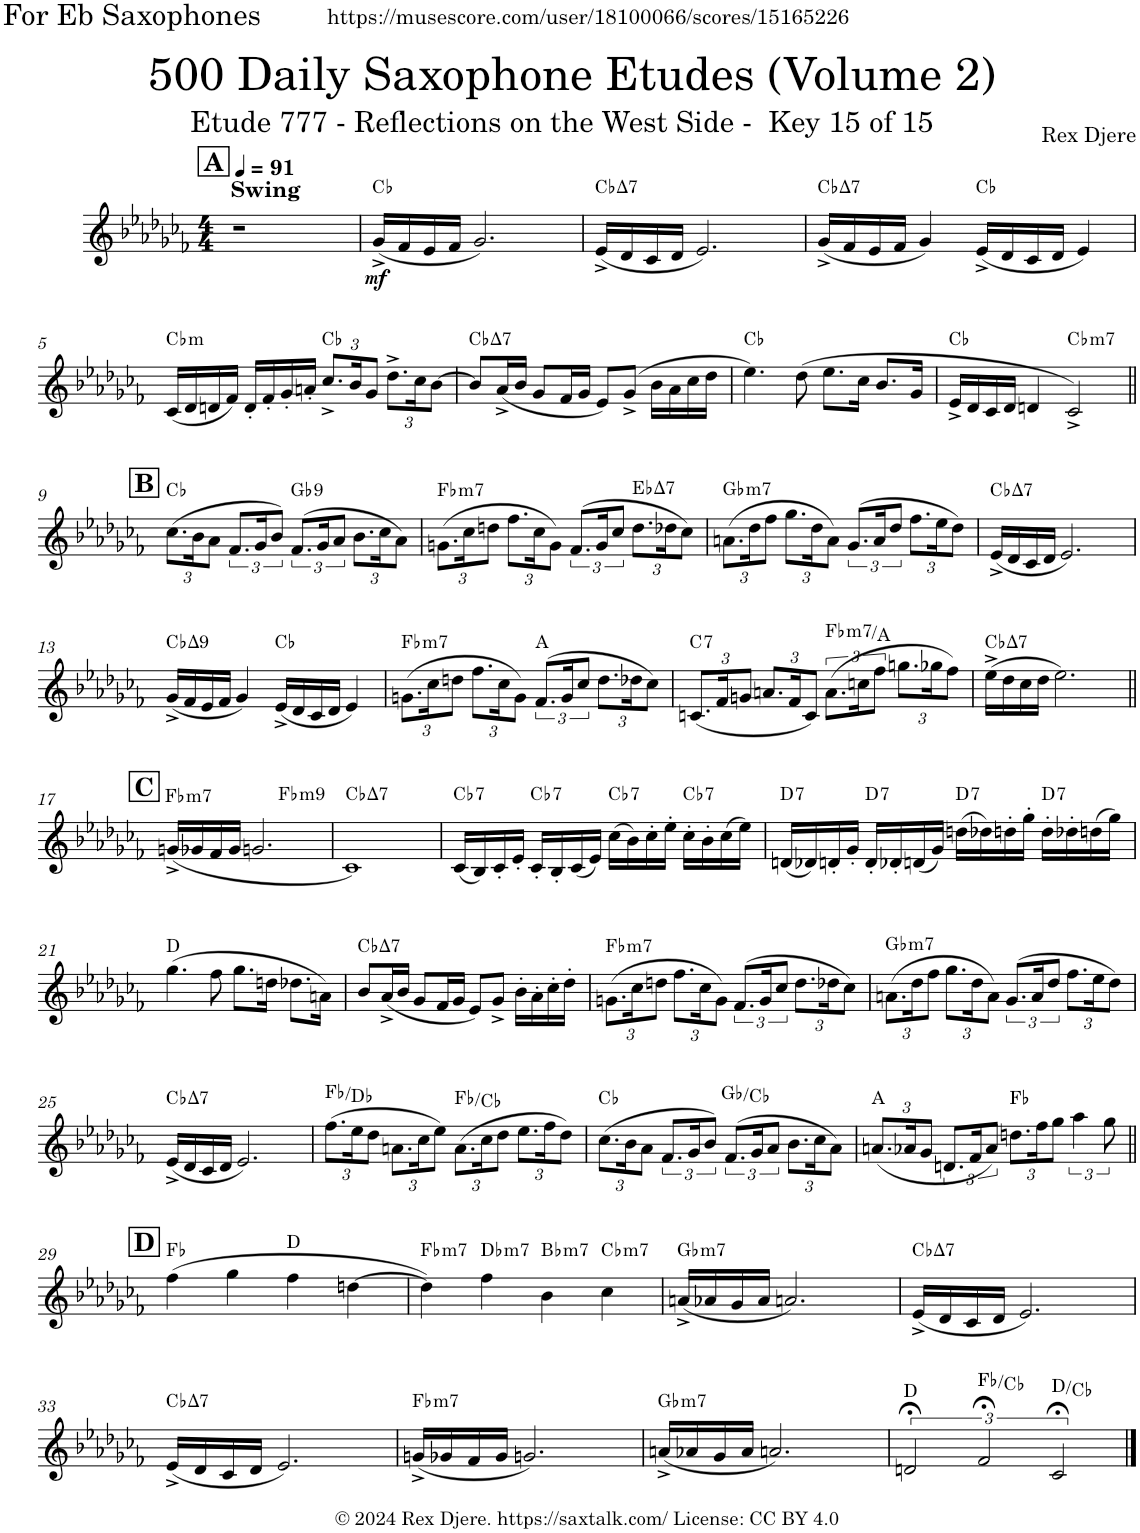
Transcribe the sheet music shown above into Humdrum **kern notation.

**kern	**dynam	**harte
*part1	*part1	*part1
*staff1	*staff1	*
*I"Alto Saxophone	*	*
*I'A. Sax.	*	*
*clefG2	*	*
*Trd5c9	*	*
*k[b-e-a-d-g-c-f-]	*	*
*M4/4	*	*
*MM91	*	*
!!LO:REH:place=s1:a:B:cj:fs=14:t=A
=1	=1	=1
!LO:TX:a:B:t=Swing	!	!
1r	.	.
=2	=2	=2
!	!LO:DY:b	!
(16g-^/LL	mf	Cb:maj
16f-/	.	.
16e-/	.	.
16f-/JJ	.	.
2.g-/)	.	.
=3	=3	=3
!	!	!LO:H:kt=7
(16e-^/LL	.	Cb:maj7
16d-/	.	.
16c-/	.	.
16d-/JJ	.	.
2.e-/)	.	.
=4	=4	=4
!	!	!LO:H:kt=7
(16g-^/LL	.	Cb:maj7
16f-/	.	.
16e-/	.	.
16f-/JJ	.	.
4g-/)	.	.
(16e-^/LL	.	Cb:maj
16d-/	.	.
16c-/	.	.
16d-/JJ	.	.
4e-/)	.	.
!!LO:LB:g=z
=5	=5	=5
!	!	!LO:H:kt=m
(16c-/LL	.	Cb:min
16d-/	.	.
16dn/	.	.
16f-/JJ)	.	.
16d'/LL	.	.
16f-'/	.	.
16g-'/	.	.
16an'/JJ	.	.
*Xbrackettup	*	*
12.cc-^/L	.	Cb:maj
24b-/K	.	.
12g-/J	.	.
12.dd-^\L	.	.
24cc-\K	.	.
[12b-\J	.	.
=6	=6	=6
!	!	!LO:H:kt=7
8b-/L]	.	Cb:maj7
(16a-^/L	.	.
16b-/JJ	.	.
8g-/L	.	.
16f-/L	.	.
16g-/JJ	.	.
8e-/L)	.	.
(8g-^/J	.	.
16b-\LL	.	.
16a-\	.	.
16cc-\	.	.
16dd-\JJ	.	.
=7	=7	=7
4.ee-\)	.	Cb:maj
(8dd-\	.	.
8.ee-\L	.	.
16cc-\Jk	.	.
8.b-/L	.	.
16g-/Jk	.	.
=8	=8	=8
16e-^/LL	.	Cb:maj
16d-/	.	.
16c-/	.	.
16d-/JJ	.	.
4dn/	.	.
!	!	!LO:H:kt=m7
2c-^/)	.	Cb:min7
!!LO:LB:g=z
!!LO:REH:place=s1:a:B:cj:fs=14:t=B
=9||	=9||	=9||
(12.cc-\L	.	Cb:maj
24b-\K	.	.
12a-\J	.	.
*brackettup	*	*
12.f-/L	.	.
24g-/K	.	.
12b-/J)	.	.
!	!	!LO:H:kt=9
(12.f-/L	.	Gb:9
24g-/K	.	.
12a-/J	.	.
*Xbrackettup	*	*
12.b-\L	.	.
24cc-\K	.	.
12a-\J)	.	.
=10	=10	=10
!	!	!LO:H:kt=m7
(12.gn\L	.	Fb:min7
24cc-\K	.	.
12ddn\J	.	.
12.ff-\L	.	.
24cc-\K	.	.
12g\J)	.	.
*brackettup	*	*
(12.f-/L	.	.
24g/K	.	.
12cc-/J	.	.
*Xbrackettup	*	*
!	!	!LO:H:kt=7
12.dd\L	.	Eb:maj7
24dd-X\K	.	.
12cc-\J)	.	.
=11	=11	=11
!	!	!LO:H:kt=m7
(12.an\L	.	Gb:min7
24dd-\K	.	.
12ff-\J	.	.
12.gg-\L	.	.
24dd-\K	.	.
12a\J)	.	.
*brackettup	*	*
(12.g-/L	.	.
24a/K	.	.
12dd-/J	.	.
*Xbrackettup	*	*
12.ff-\L	.	.
24ee-\K	.	.
12dd-\J)	.	.
=12	=12	=12
!	!	!LO:H:kt=7
(16e-^/LL	.	Cb:maj7
16d-/	.	.
16c-/	.	.
16d-/JJ	.	.
2.e-/)	.	.
!!LO:LB:g=z
=13	=13	=13
!	!	!LO:H:kt=9
(16g-^/LL	.	Cb:maj9
16f-/	.	.
16e-/	.	.
16f-/JJ	.	.
4g-/)	.	.
(16e-^/LL	.	Cb:maj
16d-/	.	.
16c-/	.	.
16d-/JJ	.	.
4e-/)	.	.
=14	=14	=14
!	!	!LO:H:kt=m7
(12.gn\L	.	Fb:min7
24cc-\K	.	.
12ddn\J	.	.
12.ff-\L	.	.
24cc-\K	.	.
12g\J)	.	.
*brackettup	*	*
(12.f-/L	.	A:maj
24g/K	.	.
12cc-/J	.	.
*Xbrackettup	*	*
12.dd\L	.	.
24dd-X\K	.	.
12cc-\J)	.	.
=15	=15	=15
!	!	!LO:H:kt=7
(12.cn/L	.	C:7
24f-/K	.	.
12gn/J	.	.
12.an/L	.	.
24f-/K	.	.
12c/J)	.	.
*brackettup	*	*
!	!	!LO:H:kt=m7
(12.a\L	.	Fb:min7/#3
24ccn\K	.	.
12ff-\J	.	.
*Xbrackettup	*	*
12.ggn\L	.	.
24gg-X\K	.	.
12ff-\J)	.	.
=16	=16	=16
!	!	!LO:H:kt=7
(16ee-^\LL	.	Cb:maj7
16dd-\	.	.
16cc-\	.	.
16dd-\JJ	.	.
2.ee-\)	.	.
!!LO:LB:g=z
!!LO:REH:place=s1:a:B:cj:fs=14:t=C
=17||	=17||	=17||
!	!	!LO:H:kt=m7
*^	*	*
(16gn^/LL	2ryy	.	Fb:min7
16g-X/	.	.	.
16f-/	.	.	.
16g-/JJ	.	.	.
2.gn/	.	.	.
!	!	!	!LO:H:kt=m9
.	2ryy	.	Fb:min9
=18	=18	=18	=18
!	!	!	!LO:H:kt=7
*v	*v	*	*
1c-)	.	Cb:maj7
=19	=19	=19
!	!	!LO:H:kt=7
(16c-/LL	.	Cb:7
16B-/)	.	.
16c-'/	.	.
16e-'/JJ	.	.
!	!	!LO:H:kt=7
16c-'/LL	.	Cb:7
16B-'/	.	.
(16c-/	.	.
16e-/JJ)	.	.
!	!	!LO:H:kt=7
(16cc-\LL	.	Cb:7
16b-\)	.	.
16cc-'\	.	.
16ee-'\JJ	.	.
!	!	!LO:H:kt=7
16cc-'\LL	.	Cb:7
16b-'\	.	.
(16cc-\	.	.
16ee-\JJ)	.	.
=20	=20	=20
!	!	!LO:H:kt=7
(16dn/LL	.	D:7
16d-X/)	.	.
16dn'/	.	.
16g-'/JJ	.	.
!	!	!LO:H:kt=7
16d'/LL	.	D:7
16d-X'/	.	.
(16dn/	.	.
16g-/JJ)	.	.
!	!	!LO:H:kt=7
(16ddn\LL	.	D:7
16dd-X\)	.	.
16ddn'\	.	.
16gg-'\JJ	.	.
!	!	!LO:H:kt=7
16dd'\LL	.	D:7
16dd-X'\	.	.
(16ddn\	.	.
16gg-\JJ)	.	.
!!LO:LB:g=z
=21	=21	=21
(4.gg-\	.	D:maj
8ff-\	.	.
8.gg-\L	.	.
16ddn\Jk	.	.
8.dd-X\L	.	.
16an\Jk)	.	.
=22	=22	=22
!	!	!LO:H:kt=7
8b-/L	.	Cb:maj7
(16a-^/L	.	.
16b-/JJ	.	.
8g-/L	.	.
16f-/L	.	.
16g-/JJ	.	.
8e-/L)	.	.
8g-^/J	.	.
16b-'\LL	.	.
16a-'\	.	.
16cc-'\	.	.
16dd-'\JJ	.	.
=23	=23	=23
!	!	!LO:H:kt=m7
(12.gn\L	.	Fb:min7
24cc-\K	.	.
12ddn\J	.	.
12.ff-\L	.	.
24cc-\K	.	.
12g\J)	.	.
*brackettup	*	*
(12.f-/L	.	.
24g/K	.	.
12cc-/J	.	.
*Xbrackettup	*	*
12.dd\L	.	.
24dd-X\K	.	.
12cc-\J)	.	.
=24	=24	=24
!	!	!LO:H:kt=m7
(12.an\L	.	Gb:min7
24dd-\K	.	.
12ff-\J	.	.
12.gg-\L	.	.
24dd-\K	.	.
12a\J)	.	.
*brackettup	*	*
(12.g-/L	.	.
24a/K	.	.
12dd-/J	.	.
*Xbrackettup	*	*
12.ff-\L	.	.
24ee-\K	.	.
12dd-\J)	.	.
!!LO:LB:g=z
=25	=25	=25
!	!	!LO:H:kt=7
(16e-^/LL	.	Cb:maj7
16d-/	.	.
16c-/	.	.
16d-/JJ	.	.
2.e-/)	.	.
=26	=26	=26
(12.ff-\L	.	Fb:maj/6
24ee-\K	.	.
12dd-\J	.	.
12.an\L	.	.
24cc-\K	.	.
12ee-\J)	.	.
(12.a\L	.	Fb:maj/5
24cc-\K	.	.
12dd-\J	.	.
12.ee-\L	.	.
24ff-\K	.	.
12dd-\J)	.	.
=27	=27	=27
(12.cc-\L	.	Cb:maj
24b-\K	.	.
12a-\J	.	.
*brackettup	*	*
12.f-/L	.	.
24g-/K	.	.
12b-/J)	.	.
(12.f-/L	.	Gb:maj/4
24g-/K	.	.
12a-/J	.	.
*Xbrackettup	*	*
12.b-\L	.	.
24cc-\K	.	.
12a-\J)	.	.
=28	=28	=28
(12.an/L	.	A:maj
24a-X/K	.	.
12g-/J	.	.
*brackettup	*	*
12.dn/L	.	.
24f-/K	.	.
12a-/J)	.	.
*Xbrackettup	*	*
12.ddn\L	.	Fb:maj
24ff-\K	.	.
12gg-\J	.	.
*brackettup	*	*
6aa-\	.	.
12gg-\	.	.
!!LO:LB:g=z
!!LO:REH:place=s1:a:B:cj:fs=14:t=D
=29||	=29||	=29||
(4ff-\	.	Fb:maj
4gg-\	.	.
4ff-\	.	D:maj
[4ddn\	.	.
=30	=30	=30
!	!	!LO:H:kt=m7
4dd\])	.	Fb:min7
!	!	!LO:H:kt=m7
4ff-\	.	Db:min7
!	!	!LO:H:kt=m7
4b-\	.	Bb:min7
!	!	!LO:H:kt=m7
4cc-\	.	Cb:min7
=31	=31	=31
!	!	!LO:H:kt=m7
(16an^/LL	.	Gb:min7
16a-X/	.	.
16g-/	.	.
16a-/JJ	.	.
2.an/)	.	.
=32	=32	=32
!	!	!LO:H:kt=7
(16e-^/LL	.	Cb:maj7
16d-/	.	.
16c-/	.	.
16d-/JJ	.	.
2.e-/)	.	.
!!LO:LB:g=z
=33	=33	=33
!	!	!LO:H:kt=7
(16e-^/LL	.	Cb:maj7
16d-/	.	.
16c-/	.	.
16d-/JJ	.	.
2.e-/)	.	.
=34	=34	=34
!	!	!LO:H:kt=m7
(16gn^/LL	.	Fb:min7
16g-X/	.	.
16f-/	.	.
16g-/JJ	.	.
2.gn/)	.	.
=35	=35	=35
!	!	!LO:H:kt=m7
(16an^/LL	.	Gb:min7
16a-X/	.	.
16g-/	.	.
16a-/JJ	.	.
2.an/)	.	.
=36	=36	=36
3dn;</	.	D:maj
3f-;</	.	Fb:maj/5
3c-;</	.	D:maj/bb7
==	==	==
*-	*-	*-
